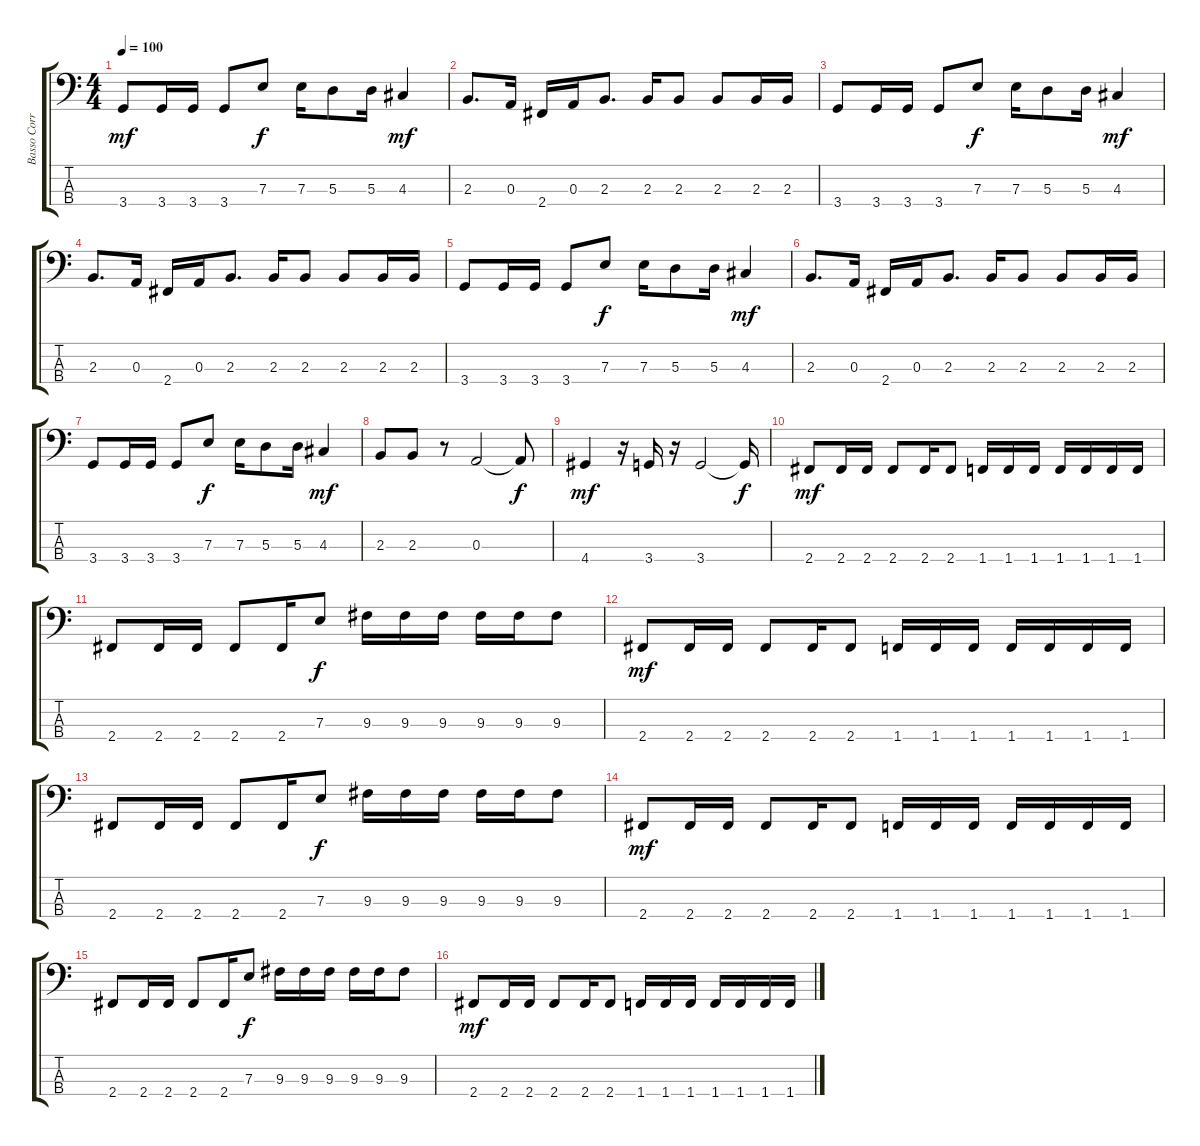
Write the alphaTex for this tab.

\track ("Basso Corretto" "Basso Corr") {solo instrument electricbassfinger}
\staff {score tabs}
\tuning (G2 D2 A1 E1) {hide}
\ts (4 4)
\tempo 100
\clef f4
\ks c
3.4.8{dy mf} 3.4.16 3.4.16 3.4.8 7.3.8{dy f} 7.3.16 5.3.8 5.3.16 4.3.4{dy mf} |
2.3.8{d} 0.3.16 2.4.16 0.3.16 2.3.8{d} 2.3.16 2.3.8 2.3.8 2.3.16 2.3.16 |
3.4.8 3.4.16 3.4.16 3.4.8 7.3.8{dy f} 7.3.16 5.3.8 5.3.16 4.3.4{dy mf} |
2.3.8{d} 0.3.16 2.4.16 0.3.16 2.3.8{d} 2.3.16 2.3.8 2.3.8 2.3.16 2.3.16 |
3.4.8 3.4.16 3.4.16 3.4.8 7.3.8{dy f} 7.3.16 5.3.8 5.3.16 4.3.4{dy mf} |
2.3.8{d} 0.3.16 2.4.16 0.3.16 2.3.8{d} 2.3.16 2.3.8 2.3.8 2.3.16 2.3.16 |
3.4.8 3.4.16 3.4.16 3.4.8 7.3.8{dy f} 7.3.16 5.3.8 5.3.16 4.3.4{dy mf} |
2.3.8 2.3.8 r.8 0.3.2 0.3{t}.8{dy f} |
4.4.4{dy mf} r.16 3.4.16 r.16 3.4.2 3.4{t}.16{dy f} |
2.4.8{dy mf} 2.4.16 2.4.16 2.4.8 2.4.16 2.4.8 1.4.16 1.4.16 1.4.16 1.4.16 1.4.16 1.4.16 1.4.16 |
2.4.8 2.4.16 2.4.16 2.4.8 2.4.16 7.3.8{dy f} 9.3.16 9.3.16 9.3.16 9.3.16 9.3.16 9.3.8 |
2.4.8{dy mf} 2.4.16 2.4.16 2.4.8 2.4.16 2.4.8 1.4.16 1.4.16 1.4.16 1.4.16 1.4.16 1.4.16 1.4.16 |
2.4.8 2.4.16 2.4.16 2.4.8 2.4.16 7.3.8{dy f} 9.3.16 9.3.16 9.3.16 9.3.16 9.3.16 9.3.8 |
2.4.8{dy mf} 2.4.16 2.4.16 2.4.8 2.4.16 2.4.8 1.4.16 1.4.16 1.4.16 1.4.16 1.4.16 1.4.16 1.4.16 |
2.4.8 2.4.16 2.4.16 2.4.8 2.4.16 7.3.8{dy f} 9.3.16 9.3.16 9.3.16 9.3.16 9.3.16 9.3.8 |
2.4.8{dy mf} 2.4.16 2.4.16 2.4.8 2.4.16 2.4.8 1.4.16 1.4.16 1.4.16 1.4.16 1.4.16 1.4.16 1.4.16
